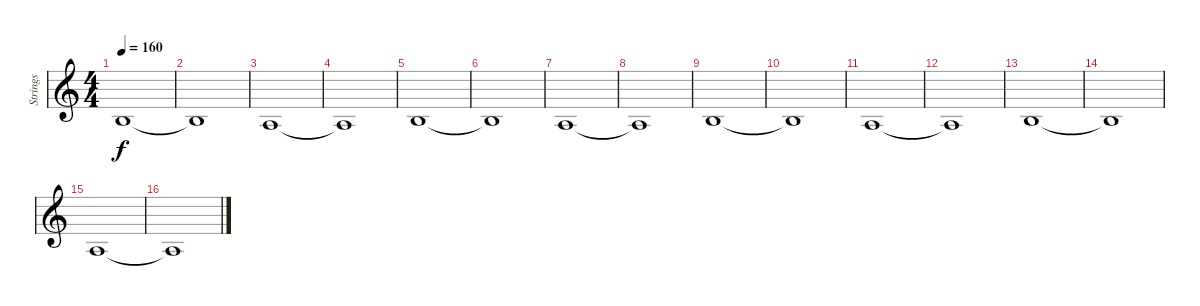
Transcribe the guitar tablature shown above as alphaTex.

\track ("Strings" "Strings") {instrument stringensemble1}
\staff {score}
\tuning (E4 B3 G3 D3 A2 E2 B1) {hide}
\ts (4 4)
\tempo 160
\clef g2
\ks c
0.2.1{dy f} |
0.2{t}.1 |
2.3.1 |
2.3{t}.1 |
0.2.1 |
0.2{t}.1 |
2.3.1 |
2.3{t}.1 |
0.2.1 |
0.2{t}.1 |
2.3.1 |
2.3{t}.1 |
0.2.1 |
0.2{t}.1 |
2.3.1 |
2.3{t}.1
